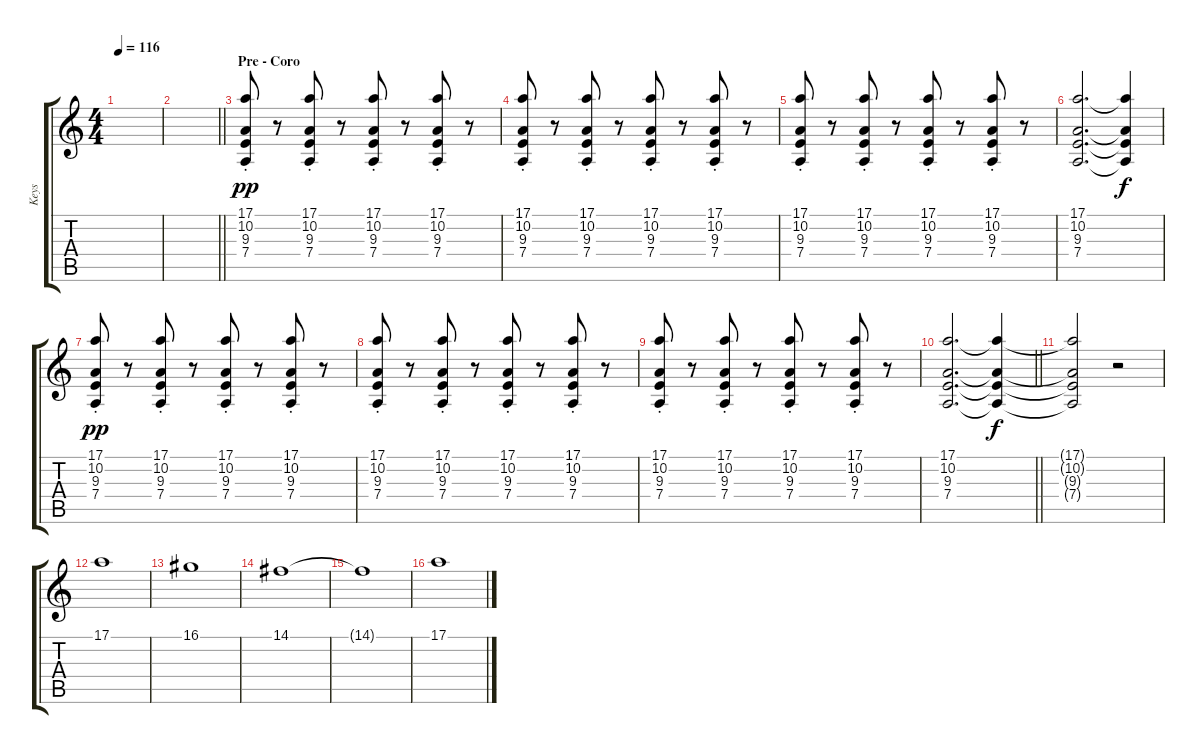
\track ("Keys" "Keys") {instrument violin}
\staff {score tabs}
\tuning (E4 B3 G3 D3 A2 E2) {hide}
\ts (4 4)
\tempo 116
\clef g2
\ks c
|
\barLineRight lightlight
|
\section ("" "Pre - Coro")
(17.1 10.2{st} 9.3{st} 7.4{st}).8{dy pp} r.8 (17.1 10.2{st} 9.3{st} 7.4{st}).8 r.8 (17.1 10.2{st} 9.3{st} 7.4{st}).8 r.8 (17.1 10.2{st} 9.3{st} 7.4{st}).8 r.8 |
(17.1 10.2{st} 9.3{st} 7.4{st}).8 r.8 (17.1 10.2{st} 9.3{st} 7.4{st}).8 r.8 (17.1 10.2{st} 9.3{st} 7.4{st}).8 r.8 (17.1 10.2{st} 9.3{st} 7.4{st}).8 r.8 |
(17.1 10.2{st} 9.3{st} 7.4{st}).8 r.8 (17.1 10.2{st} 9.3{st} 7.4{st}).8 r.8 (17.1 10.2{st} 9.3{st} 7.4{st}).8 r.8 (17.1 10.2{st} 9.3{st} 7.4{st}).8 r.8{volume 3} |
(17.1 10.2 9.3 7.4).2{d volume 7} (17.1{t} 10.2{t} 9.3{t} 7.4{t}).4{dy f} |
(17.1 10.2{st} 9.3{st} 7.4{st}).8{dy pp} r.8 (17.1 10.2{st} 9.3{st} 7.4{st}).8 r.8 (17.1 10.2{st} 9.3{st} 7.4{st}).8 r.8 (17.1 10.2{st} 9.3{st} 7.4{st}).8 r.8 |
(17.1 10.2{st} 9.3{st} 7.4{st}).8 r.8 (17.1 10.2{st} 9.3{st} 7.4{st}).8 r.8 (17.1 10.2{st} 9.3{st} 7.4{st}).8 r.8 (17.1 10.2{st} 9.3{st} 7.4{st}).8 r.8 |
(17.1 10.2{st} 9.3{st} 7.4{st}).8 r.8 (17.1 10.2{st} 9.3{st} 7.4{st}).8 r.8 (17.1 10.2{st} 9.3{st} 7.4{st}).8 r.8 (17.1 10.2{st} 9.3{st} 7.4{st}).8 r.8{volume 3} |
\barLineRight lightlight
(17.1 10.2 9.3 7.4).2{d volume 7} (17.1{t} 10.2{t} 9.3{t} 7.4{t}).4{dy f} |
(17.1{t} 10.2{t} 9.3{t} 7.4{t}).2 r.2 |
17.1.1{volume 9} |
16.1.1 |
14.1.1 |
14.1{t}.1 |
17.1.1
